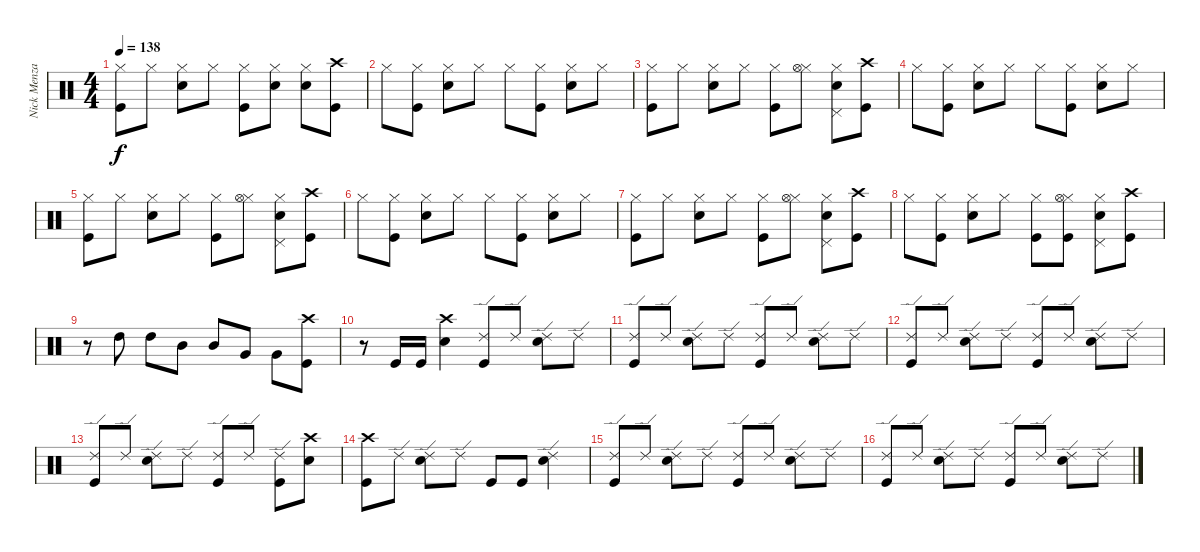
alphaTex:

\track ("Nick Menza (Drums)" "Nick Menza") {instrument percussion}
\staff {score}
\articulation defaults
\ts (4 4)
\tempo 138
\clef neutral
\ks c
("Hi-Hat (closed)" "Kick (hit)").8{dy f} "Hi-Hat (closed)".8 ("Hi-Hat (closed)" "Snare (hit) 2").8 "Hi-Hat (closed)".8 ("Hi-Hat (closed)" "Kick (hit)").8 ("Hi-Hat (closed)" "Snare (hit) 2").8 ("Hi-Hat (closed)" "Snare (hit) 2").8 ("Crash high (hit)" "Kick (hit)").8 |
"Hi-Hat (closed)".8 ("Hi-Hat (closed)" "Kick (hit)").8 ("Hi-Hat (closed)" "Snare (hit) 2").8 "Hi-Hat (closed)".8 "Hi-Hat (closed)".8 ("Hi-Hat (closed)" "Kick (hit)").8 ("Hi-Hat (closed)" "Snare (hit) 2").8 "Hi-Hat (closed)".8 |
("Hi-Hat (closed)" "Kick (hit)").8 "Hi-Hat (closed)".8 ("Hi-Hat (closed)" "Snare (hit) 2").8 "Hi-Hat (closed)".8 ("Hi-Hat (closed)" "Kick (hit)").8 ("Hi-Hat (closed)" "Hi-Hat (open)").8 ("Hi-Hat (closed)" "Snare (hit) 2" "Pedal Hi-Hat (hit)").8 ("Crash high (hit)" "Kick (hit)").8 |
"Hi-Hat (closed)".8 ("Hi-Hat (closed)" "Kick (hit)").8 ("Hi-Hat (closed)" "Snare (hit) 2").8 "Hi-Hat (closed)".8 "Hi-Hat (closed)".8 ("Hi-Hat (closed)" "Kick (hit)").8 ("Hi-Hat (closed)" "Snare (hit) 2").8 "Hi-Hat (closed)".8 |
("Hi-Hat (closed)" "Kick (hit)").8 "Hi-Hat (closed)".8 ("Hi-Hat (closed)" "Snare (hit) 2").8 "Hi-Hat (closed)".8 ("Hi-Hat (closed)" "Kick (hit)").8 ("Hi-Hat (closed)" "Hi-Hat (open)").8 ("Hi-Hat (closed)" "Snare (hit) 2" "Pedal Hi-Hat (hit)").8 ("Crash high (hit)" "Kick (hit)").8 |
"Hi-Hat (closed)".8 ("Hi-Hat (closed)" "Kick (hit)").8 ("Hi-Hat (closed)" "Snare (hit) 2").8 "Hi-Hat (closed)".8 "Hi-Hat (closed)".8 ("Hi-Hat (closed)" "Kick (hit)").8 ("Hi-Hat (closed)" "Snare (hit) 2").8 "Hi-Hat (closed)".8 |
("Hi-Hat (closed)" "Kick (hit)").8 "Hi-Hat (closed)".8 ("Hi-Hat (closed)" "Snare (hit) 2").8 "Hi-Hat (closed)".8 ("Hi-Hat (closed)" "Kick (hit)").8 ("Hi-Hat (closed)" "Hi-Hat (open)").8 ("Hi-Hat (closed)" "Snare (hit) 2" "Pedal Hi-Hat (hit)").8 ("Crash high (hit)" "Kick (hit)").8 |
"Hi-Hat (closed)".8 ("Hi-Hat (closed)" "Kick (hit)").8 ("Hi-Hat (closed)" "Snare (hit) 2").8 "Hi-Hat (closed)".8 ("Hi-Hat (closed)" "Kick (hit)").8 ("Hi-Hat (closed)" "Hi-Hat (open)" "Kick (hit)").8 ("Hi-Hat (closed)" "Snare (hit) 2" "Pedal Hi-Hat (hit)").8 ("Crash high (hit)" "Kick (hit)").8 |
r.8 "High Tom (hit)".8 "High Tom (hit)".8 "Mid Tom (hit)".8 "Mid Tom (hit)".8 "Very Low Tom (hit)".8 "Very Low Tom (hit)".8 ("Crash high (hit)" "Kick (hit)").8 |
r.8 "Kick (hit)".16 "Kick (hit)".16 ("Crash high (hit)" "Snare (hit) 2").4 ("Ride (edge) 2" "Kick (hit)").8 "Ride (edge) 2".8 ("Ride (edge) 2" "Snare (hit) 2").8 "Ride (edge) 2".8 |
("Ride (edge) 2" "Kick (hit)").8 "Ride (edge) 2".8 ("Ride (edge) 2" "Snare (hit) 2").8 "Ride (edge) 2".8 ("Ride (edge) 2" "Kick (hit)").8 "Ride (edge) 2".8 ("Ride (edge) 2" "Snare (hit) 2").8 "Ride (edge) 2".8 |
("Ride (edge) 2" "Kick (hit)").8 "Ride (edge) 2".8 ("Ride (edge) 2" "Snare (hit) 2").8 "Ride (edge) 2".8 ("Ride (edge) 2" "Kick (hit)").8 "Ride (edge) 2".8 ("Ride (edge) 2" "Snare (hit) 2").8 "Ride (edge) 2".8 |
("Ride (edge) 2" "Kick (hit)").8 "Ride (edge) 2".8 ("Ride (edge) 2" "Snare (hit) 2").8 "Ride (edge) 2".8 ("Ride (edge) 2" "Kick (hit)").8 "Ride (edge) 2".8 ("Ride (edge) 2" "Kick (hit)").8 ("Crash high (hit)" "Snare (hit) 2").8 |
("Crash high (hit)" "Kick (hit)").8 "Ride (edge) 2".8 ("Ride (edge) 2" "Snare (hit) 2").8 "Ride (edge) 2".8 "Kick (hit)".8 "Kick (hit)".8 ("Ride (edge) 2" "Snare (hit) 2").4 |
("Ride (edge) 2" "Kick (hit)").8 "Ride (edge) 2".8 ("Ride (edge) 2" "Snare (hit) 2").8 "Ride (edge) 2".8 ("Ride (edge) 2" "Kick (hit)").8 "Ride (edge) 2".8 ("Ride (edge) 2" "Snare (hit) 2").8 "Ride (edge) 2".8 |
("Ride (edge) 2" "Kick (hit)").8 "Ride (edge) 2".8 ("Ride (edge) 2" "Snare (hit) 2").8 "Ride (edge) 2".8 ("Ride (edge) 2" "Kick (hit)").8 "Ride (edge) 2".8 ("Ride (edge) 2" "Snare (hit) 2").8 "Ride (edge) 2".8
